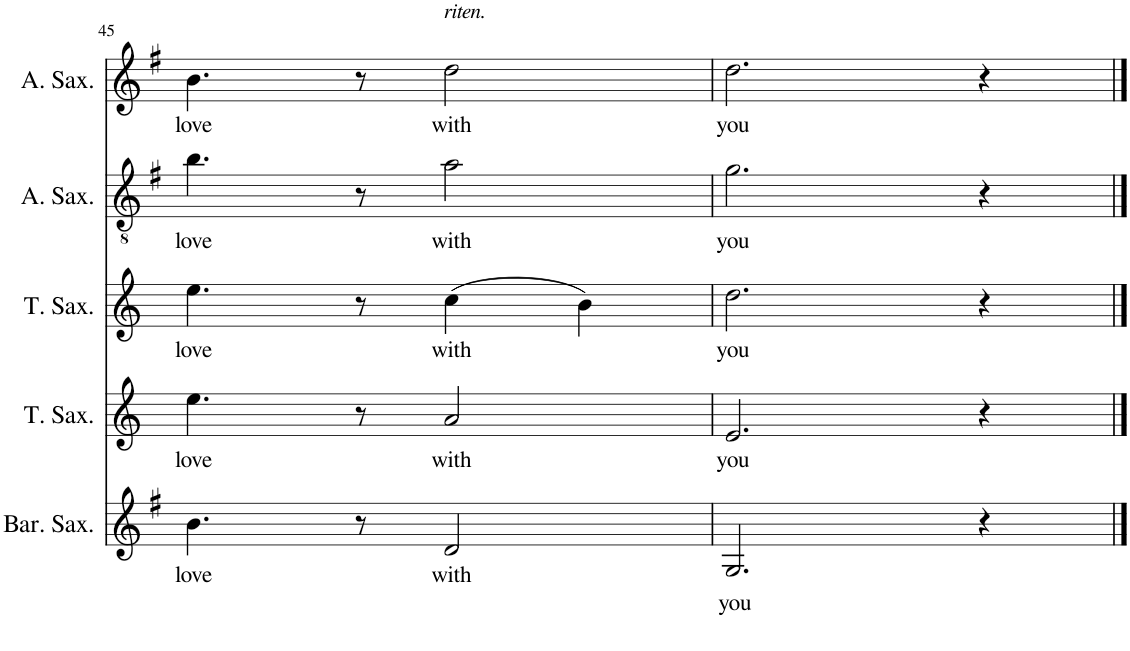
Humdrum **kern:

**kern	**text	**kern	**text	**kern	**text	**kern	**text	**kern	**text
*part5	*part5	*part4	*part4	*part3	*part3	*part2	*part2	*part1	*part1
*staff5	*staff5	*staff4	*staff4	*staff3	*staff3	*staff2	*staff2	*staff1	*staff1
*I"Baritone Saxophone	*	*I"Tenor Saxophone	*	*I"Tenor Saxophone	*	*I"Alto Saxophone	*	*I"Alto Saxophone	*
*I'Bar. Sax.	*	*I'T. Sax.	*	*I'T. Sax.	*	*I'A. Sax.	*	*I'A. Sax.	*
!!LO:PB:g=z
*clefG2	*	*clefG2	*	*clefG2	*	*clefGv2	*	*clefG2	*
*Trd12c21	*	*Trd8c14	*	*Trd8c14	*	*Trd5c9	*	*Trd5c9	*
*k[f#]	*	*k[]	*	*k[]	*	*k[f#]	*	*k[f#]	*
*M4/4	*	*M4/4	*	*M4/4	*	*M4/4	*	*M4/4	*
=45	=45	=45	=45	=45	=45	=45	=45	=45	=45
!	!LO:LY:b	!	!LO:LY:b	!	!LO:LY:b	!	!LO:LY:b	!	!LO:LY:b
4.b\	love	4.ee\	love	4.ee\	love	4.b\	love	4.b\	love
8r	.	8r	.	8r	.	8r	.	8r	.
!	!	!	!	!	!	!	!	!LO:TX:a:i:t=riten.	!
!	!LO:LY:b	!	!LO:LY:b	!	!LO:LY:b	!	!LO:LY:b	!	!LO:LY:b
2d/	with	2a/	with	(4cc\	with	2a\	with	2dd\	with
.	.	.	.	4b\)	.	.	.	.	.
=46	=46	=46	=46	=46	=46	=46	=46	=46	=46
!	!LO:LY:b	!	!LO:LY:b	!	!LO:LY:b	!	!LO:LY:b	!	!LO:LY:b
2.G/	you	2.e/	you	2.dd\	you	2.g\	you	2.dd\	you
4r	.	4r	.	4r	.	4r	.	4r	.
==	==	==	==	==	==	==	==	==	==
*-	*-	*-	*-	*-	*-	*-	*-	*-	*-
